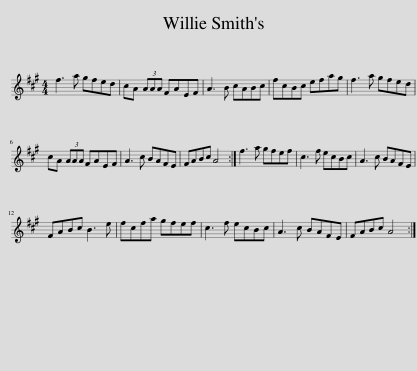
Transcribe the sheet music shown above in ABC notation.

X:1
L:1/8
M:4/4
I:linebreak $
K:A
V:1 treble
V:1
 f3 a gfed | cA (3AAA FAEF | A3 B cABc | fcBc efag | f3 a gfed |$ %5
 cA (3AAA FAEF | A3 c BAFE | FABc A4 :| f3 a gfef | c3 f ecBc | %10
 A3 c BAFE |$ FABc B3 e | fcfa gfef | c3 f ecBc | A3 c BAFE | %15
 FABc A4 :| %16
